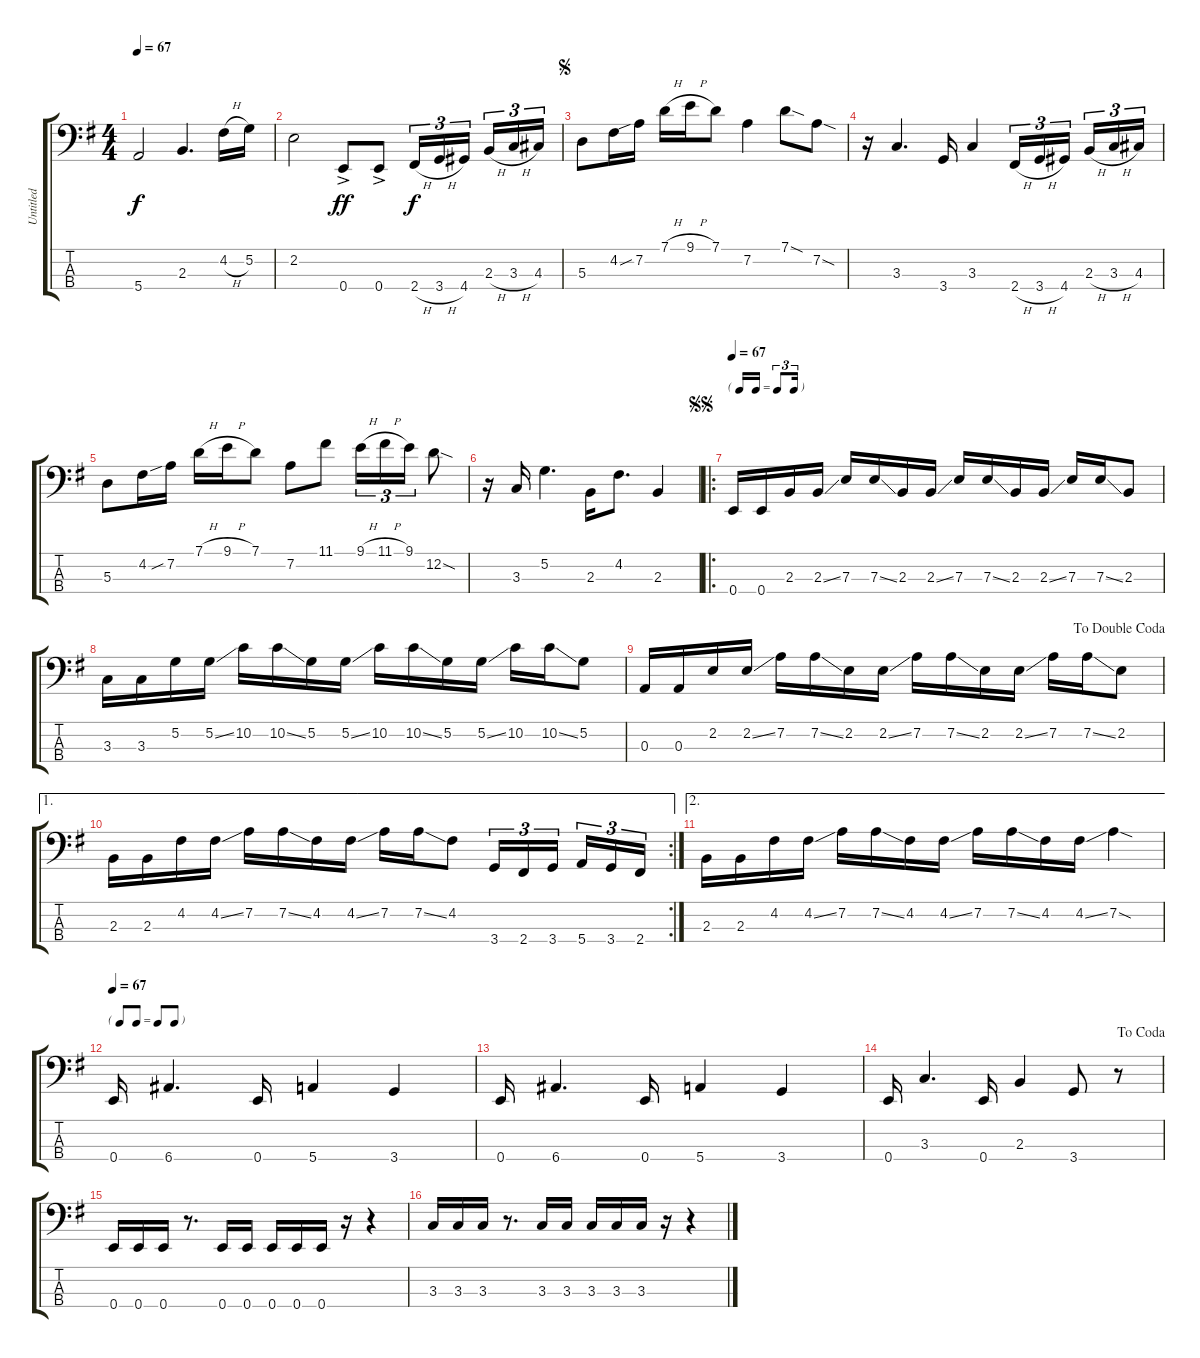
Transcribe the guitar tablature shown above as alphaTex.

\track ("Untitled" "Untitled") {instrument electricbassfinger}
\staff {score tabs}
\tuning (G2 D2 A1 E1) {hide}
\ts (4 4)
\tempo 67
\clef f4
\ks g
5.4.2{dy f} 2.3.4{d} 4.2{h}.16 5.2.16 |
2.2.2 0.4{ac}.8{dy ff} 0.4{ac}.8 2.4{h}.16{tu (3 2) dy f} 3.4{h}.16{tu (3 2)} 4.4.16{tu (3 2) beam splitsecondary} 2.3{h}.16{tu (3 2)} 3.3{h}.16{tu (3 2)} 4.3.16{tu (3 2)} |
\jump segno
5.3.8 4.2.16 7.2{sib}.16 7.1{h}.16 9.1{h}.16 7.1.8 7.2.4 7.1{sod}.8 7.2{sod}.8 |
r.16 3.3.4{d} 3.4.16 3.3.4 2.4{h}.16{tu (3 2)} 3.4{h}.16{tu (3 2)} 4.4.16{tu (3 2) beam splitsecondary} 2.3{h}.16{tu (3 2)} 3.3{h}.16{tu (3 2)} 4.3.16{tu (3 2)} |
5.3.8 4.2.16 7.2{sib}.16 7.1{h}.16 9.1{h}.16 7.1.8 7.2.8 11.1.8 9.1{h}.16{tu (3 2)} 11.1{h}.16{tu (3 2)} 9.1.16{tu (3 2)} 12.2{sod}.8 |
r.16 3.3.16 5.2.4{d} 2.3.16 4.2.8{d} 2.3.4 |
\ro
\tf triplet16th
\jump segnosegno
\tempo 67
0.4.16 0.4.16 2.3.16 2.3{ss}.16 7.3.16 7.3{ss}.16 2.3.16 2.3{ss}.16 7.3.16 7.3{ss}.16 2.3.16 2.3{ss}.16 7.3.16 7.3{ss}.16 2.3.8 |
3.3.16 3.3.16 5.2.16 5.2{ss}.16 10.2.16 10.2{ss}.16 5.2.16 5.2{ss}.16 10.2.16 10.2{ss}.16 5.2.16 5.2{ss}.16 10.2.16 10.2{ss}.16 5.2.8 |
\jump dadoublecoda
0.3.16 0.3.16 2.2.16 2.2{ss}.16 7.2.16 7.2{ss}.16 2.2.16 2.2{ss}.16 7.2.16 7.2{ss}.16 2.2.16 2.2{ss}.16 7.2.16 7.2{ss}.16 2.2.8 |
\ae 1
\rc 2
2.3.16 2.3.16 4.2.16 4.2{ss}.16 7.2.16 7.2{ss}.16 4.2.16 4.2{ss}.16 7.2.16 7.2{ss}.16 4.2.8 3.4.16{tu (3 2)} 2.4.16{tu (3 2)} 3.4.16{tu (3 2) beam splitsecondary} 5.4.16{tu (3 2)} 3.4.16{tu (3 2)} 2.4.16{tu (3 2)} |
\ae 2
2.3.16 2.3.16 4.2.16 4.2{ss}.16 7.2.16 7.2{ss}.16 4.2.16 4.2{ss}.16 7.2.16 7.2{ss}.16 4.2.16 4.2{ss}.16 7.2{sod}.4 |
\tf none
\tempo 67
0.4.16 6.4.4{d} 0.4.16 5.4.4 3.4.4 |
0.4.16 6.4.4{d} 0.4.16 5.4.4 3.4.4 |
\jump dacoda
0.4.16 3.3.4{d} 0.4.16 2.3.4 3.4.8 r.8 |
0.4.16 0.4.16 0.4.16 r.8{d} 0.4.16 0.4.16 0.4.16 0.4.16 0.4.16 r.16 r.4 |
3.3.16 3.3.16 3.3.16 r.8{d} 3.3.16 3.3.16 3.3.16 3.3.16 3.3.16 r.16 r.4
